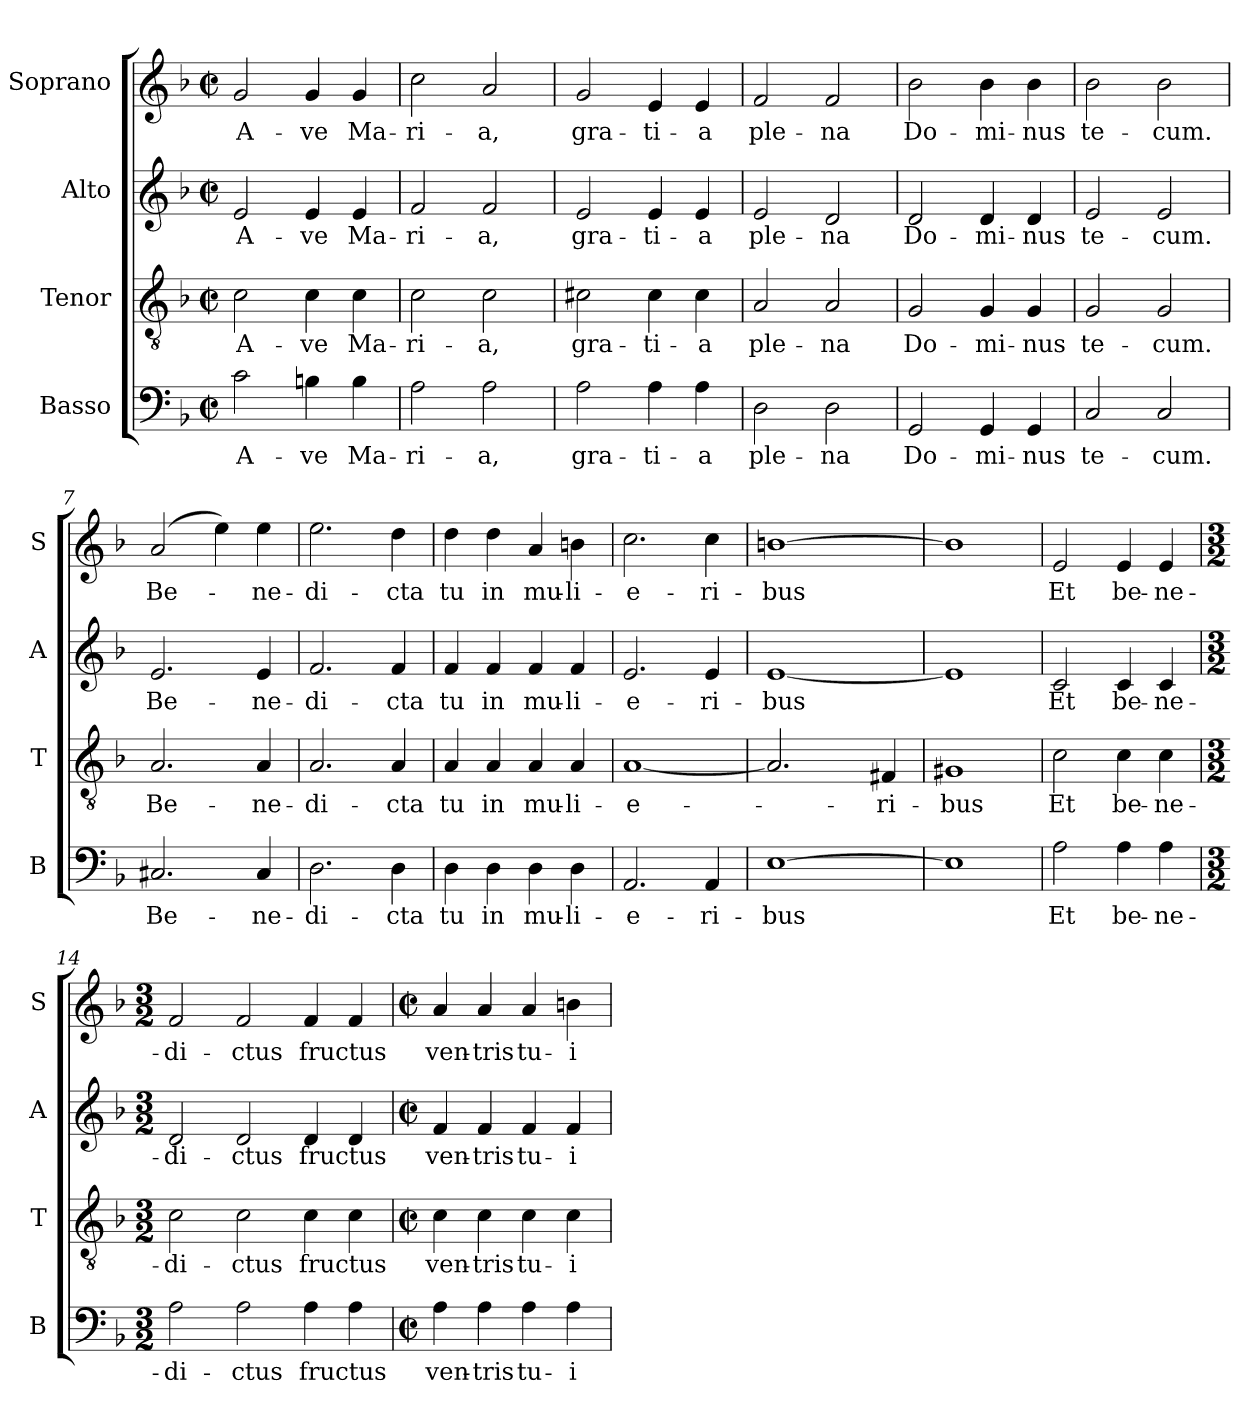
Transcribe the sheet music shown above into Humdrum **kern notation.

**kern	**text	**kern	**text	**kern	**text	**kern	**text
*part4	*part4	*part3	*part3	*part2	*part2	*part1	*part1
*staff4	*staff4	*staff3	*staff3	*staff2	*staff2	*staff1	*staff1
*I"Basso	*	*I"Tenor	*	*I"Alto	*	*I"Soprano	*
*I'B	*	*I'T	*	*I'A	*	*I'S	*
!!LO:PB:g=z
*stria5	*	*stria5	*	*stria5	*	*stria5	*
*clefF4	*	*clefGv2	*	*clefG2	*	*clefG2	*
*k[b-]	*	*k[b-]	*	*k[b-]	*	*k[b-]	*
*F:	*	*F:	*	*F:	*	*F:	*
*M2/2	*	*M2/2	*	*M2/2	*	*M2/2	*
*met(c|)	*	*met(c|)	*	*met(c|)	*	*met(c|)	*
=1	=1	=1	=1	=1	=1	=1	=1
!	!LO:LY:b:cj	!	!LO:LY:b:cj	!	!LO:LY:b:cj	!	!LO:LY:b:cj
2c\	A-	2c\	A-	2e/	A-	2g/	A-
!	!LO:LY:b:cj	!	!LO:LY:b:cj	!	!LO:LY:b:cj	!	!LO:LY:b:cj
4Bn\	-ve	4c\	-ve	4e/	-ve	4g/	-ve
!	!LO:LY:b:cj	!	!LO:LY:b:cj	!	!LO:LY:b:cj	!	!LO:LY:b:cj
4B\	Ma-	4c\	Ma-	4e/	Ma-	4g/	Ma-
=2	=2	=2	=2	=2	=2	=2	=2
!	!LO:LY:b:cj	!	!LO:LY:b:cj	!	!LO:LY:b:cj	!	!LO:LY:b:cj
2A\	-ri-	2c\	-ri-	2f/	-ri-	2cc\	-ri-
!	!LO:LY:b:cj	!	!LO:LY:b:cj	!	!LO:LY:b:cj	!	!LO:LY:b:cj
2A\	-a,	2c\	-a,	2f/	-a,	2a/	-a,
=3	=3	=3	=3	=3	=3	=3	=3
!	!LO:LY:b:cj	!	!LO:LY:b:cj	!	!LO:LY:b:cj	!	!LO:LY:b:cj
2A\	gra-	2c#X\	gra-	2e/	gra-	2g/	gra-
!	!LO:LY:b:cj	!	!LO:LY:b:cj	!	!LO:LY:b:cj	!	!LO:LY:b:cj
4A\	-ti-	4c#\	-ti-	4e/	-ti-	4e/	-ti-
!	!LO:LY:b:cj	!	!LO:LY:b:cj	!	!LO:LY:b:cj	!	!LO:LY:b:cj
4A\	-a	4c#\	-a	4e/	-a	4e/	-a
=4	=4	=4	=4	=4	=4	=4	=4
!	!LO:LY:b:cj	!	!LO:LY:b:cj	!	!LO:LY:b:cj	!	!LO:LY:b:cj
2D\	ple-	2A/	ple-	2e/	ple-	2f/	ple-
!	!LO:LY:b:cj	!	!LO:LY:b:cj	!	!LO:LY:b:cj	!	!LO:LY:b:cj
2D\	-na	2A/	-na	2d/	-na	2f/	-na
=5	=5	=5	=5	=5	=5	=5	=5
!	!LO:LY:b:cj	!	!LO:LY:b:cj	!	!LO:LY:b:cj	!	!LO:LY:b:cj
2GG/	Do-	2G/	Do-	2d/	Do-	2b-\	Do-
!	!LO:LY:b:cj	!	!LO:LY:b:cj	!	!LO:LY:b:cj	!	!LO:LY:b:cj
4GG/	-mi-	4G/	-mi-	4d/	-mi-	4b-\	-mi-
!	!LO:LY:b:cj	!	!LO:LY:b:cj	!	!LO:LY:b:cj	!	!LO:LY:b:cj
4GG/	-nus	4G/	-nus	4d/	-nus	4b-\	-nus
!!LO:LB:g=z
=6	=6	=6	=6	=6	=6	=6	=6
!	!LO:LY:b:cj	!	!LO:LY:b:cj	!	!LO:LY:b:cj	!	!LO:LY:b:cj
2C/	te-	2G/	te-	2e/	te-	2b-\	te-
!	!LO:LY:b:cj	!	!LO:LY:b:cj	!	!LO:LY:b:cj	!	!LO:LY:b:cj
2C/	-cum.	2G/	-cum.	2e/	-cum.	2b-\	-cum.
=7	=7	=7	=7	=7	=7	=7	=7
!	!LO:LY:b:cj	!	!LO:LY:b:cj	!	!LO:LY:b:cj	!	!LO:LY:b:cj
2.C#X/	Be-	2.A/	Be-	2.e/	Be-	(>2a/	Be-
.	.	.	.	.	.	4ee\)	.
!	!LO:LY:b:cj	!	!LO:LY:b:cj	!	!LO:LY:b:cj	!	!LO:LY:b:cj
4C#/	-ne-	4A/	-ne-	4e/	-ne-	4ee\	-ne-
=8	=8	=8	=8	=8	=8	=8	=8
!	!LO:LY:b:cj	!	!LO:LY:b:cj	!	!LO:LY:b:cj	!	!LO:LY:b:cj
2.D\	-di-	2.A/	-di-	2.f/	-di-	2.ee\	-di-
!	!LO:LY:b:cj	!	!LO:LY:b:cj	!	!LO:LY:b:cj	!	!LO:LY:b:cj
4D\	-cta	4A/	-cta	4f/	-cta	4dd\	-cta
=9	=9	=9	=9	=9	=9	=9	=9
!	!LO:LY:b:cj	!	!LO:LY:b:cj	!	!LO:LY:b:cj	!	!LO:LY:b:cj
4D\	tu	4A/	tu	4f/	tu	4dd\	tu
!	!LO:LY:b:cj	!	!LO:LY:b:cj	!	!LO:LY:b:cj	!	!LO:LY:b:cj
4D\	in	4A/	in	4f/	in	4dd\	in
!	!LO:LY:b:cj	!	!LO:LY:b:cj	!	!LO:LY:b:cj	!	!LO:LY:b:cj
4D\	mu-	4A/	mu-	4f/	mu-	4a/	mu-
!	!LO:LY:b:cj	!	!LO:LY:b:cj	!	!LO:LY:b:cj	!	!LO:LY:b:cj
4D\	-li-	4A/	-li-	4f/	-li-	4bn\	-li-
=10	=10	=10	=10	=10	=10	=10	=10
!	!LO:LY:b:cj	!	!LO:LY:b:rj	!	!LO:LY:b:cj	!	!LO:LY:b:cj
2.AA/	-e-	[>1A	-e-	2.e/	-e-	2.cc\	-e-
!	!LO:LY:b:cj	!	!	!	!LO:LY:b:cj	!	!LO:LY:b:cj
4AA/	-ri-	.	.	4e/	-ri-	4cc\	-ri-
!!LO:LB:g=z
=11	=11	=11	=11	=11	=11	=11	=11
!	!LO:LY:b:cj	!	!	!	!LO:LY:b:cj	!	!LO:LY:b:cj
*^	*	*	*	*	*	*	*
[>1E	32ryy	-bus	2.A/]	.	[<1e	-bus	[>1bn	-bus
.	2ryy	.	.	.	.	.	.	.
.	4...ryy	.	.	.	.	.	.	.
!	!	!	!	!LO:LY:b:cj	!	!	!	!
.	.	.	4F#X/	-ri-	.	.	.	.
=12	=12	=12	=12	=12	=12	=12	=12	=12
!	!	!	!	!LO:LY:b:cj	!	!	!	!
*v	*v	*	*	*	*	*	*	*
1E]	.	1G#X	-bus	1e]	.	1b]	.
=13	=13	=13	=13	=13	=13	=13	=13
!	!LO:LY:b:cj	!	!LO:LY:b:cj	!	!LO:LY:b:cj	!	!LO:LY:b:cj
2A\	Et	2c\	Et	2c/	Et	2e/	Et
!	!LO:LY:b:cj	!	!LO:LY:b:cj	!	!LO:LY:b:cj	!	!LO:LY:b:cj
4A\	be-	4c\	be-	4c/	be-	4e/	be-
!	!LO:LY:b:cj	!	!LO:LY:b:cj	!	!LO:LY:b:cj	!	!LO:LY:b:cj
4A\	-ne-	4c\	-ne-	4c/	-ne-	4e/	-ne-
=14	=14	=14	=14	=14	=14	=14	=14
*M3/2	*	*M3/2	*	*M3/2	*	*M3/2	*
!	!LO:LY:b:cj	!	!LO:LY:b:cj	!	!LO:LY:b:cj	!	!LO:LY:b:cj
2A\	-di-	2c\	-di-	2d/	-di-	2f/	-di-
!	!LO:LY:b:cj	!	!LO:LY:b:cj	!	!LO:LY:b:cj	!	!LO:LY:b:cj
2A\	-ctus	2c\	-ctus	2d/	-ctus	2f/	-ctus
!	!LO:LY:b	!	!LO:LY:b	!	!LO:LY:b	!	!LO:LY:b
4A\	fructus	4c\	fructus	4d/	fructus	4f/	fructus
4A\	.	4c\	.	4d/	.	4f/	.
=15	=15	=15	=15	=15	=15	=15	=15
*M2/2	*	*M2/2	*	*M2/2	*	*M2/2	*
*met(c|)	*	*met(c|)	*	*met(c|)	*	*met(c|)	*
!	!LO:LY:b:cj	!	!LO:LY:b:cj	!	!LO:LY:b:cj	!	!LO:LY:b:cj
4A\	ven-	4c\	ven-	4f/	ven-	4a/	ven-
!	!LO:LY:b:cj	!	!LO:LY:b:cj	!	!LO:LY:b:cj	!	!LO:LY:b:cj
4A\	-tris	4c\	-tris	4f/	-tris	4a/	-tris
!	!LO:LY:b:cj	!	!LO:LY:b:cj	!	!LO:LY:b:cj	!	!LO:LY:b:cj
4A\	tu-	4c\	tu-	4f/	tu-	4a/	tu-
!	!LO:LY:b:cj	!	!LO:LY:b:cj	!	!LO:LY:b:cj	!	!LO:LY:b:cj
4A\	-i	4c\	-i	4f/	-i	4bn\	-i
=	=	=	=	=	=	=	=
*-	*-	*-	*-	*-	*-	*-	*-
